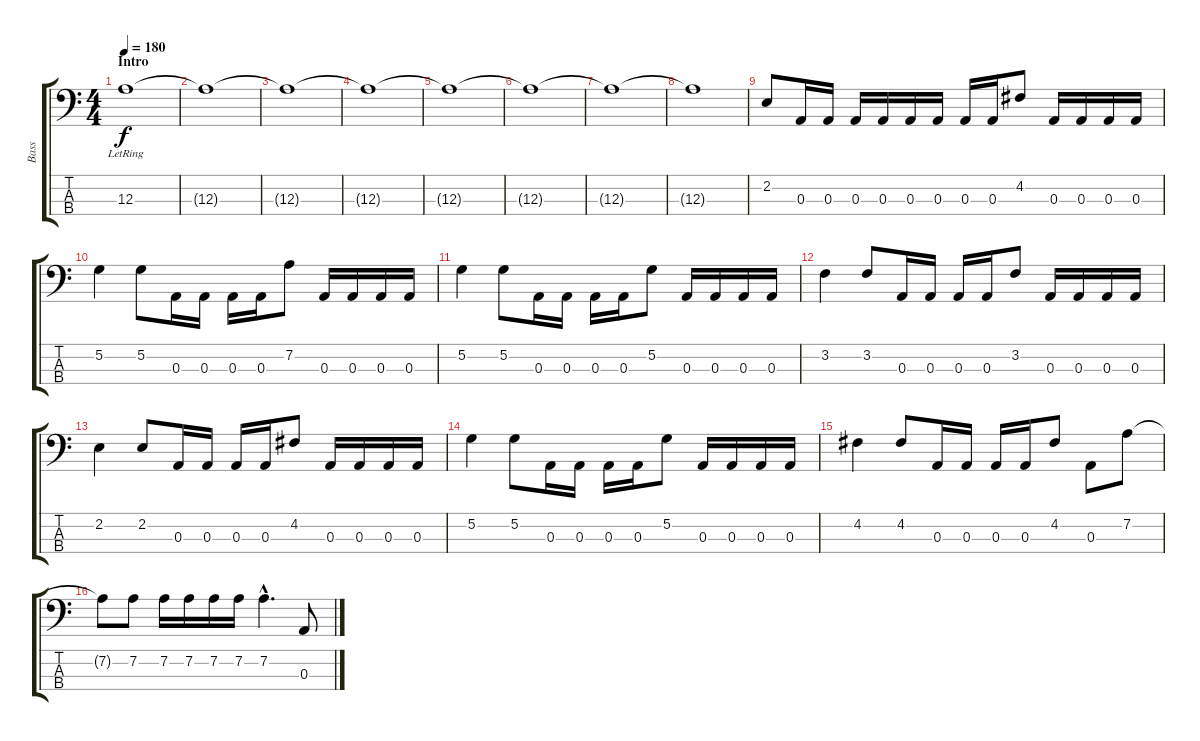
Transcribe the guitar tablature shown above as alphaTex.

\track ("Bass" "Bass") {instrument electricbasspick}
\staff {score tabs}
\tuning (G2 D2 A1 E1) {hide}
\ts (4 4)
\section ("" "Intro")
\tempo 180
\clef f4
\ks c
12.3{lr}.1{dy f instrument electricbasspick} |
12.3{t}.1 |
12.3{t}.1 |
12.3{t}.1 |
12.3{t}.1 |
12.3{t}.1 |
12.3{t}.1 |
12.3{t}.1 |
2.2.8 0.3.16 0.3.16 0.3.16 0.3.16 0.3.16 0.3.16 0.3.16 0.3.16 4.2.8 0.3.16 0.3.16 0.3.16 0.3.16 |
5.2.4 5.2.8 0.3.16 0.3.16 0.3.16 0.3.16 7.2.8 0.3.16 0.3.16 0.3.16 0.3.16 |
5.2.4 5.2.8 0.3.16 0.3.16 0.3.16 0.3.16 5.2.8 0.3.16 0.3.16 0.3.16 0.3.16 |
3.2.4 3.2.8 0.3.16 0.3.16 0.3.16 0.3.16 3.2.8 0.3.16 0.3.16 0.3.16 0.3.16 |
2.2.4 2.2.8 0.3.16 0.3.16 0.3.16 0.3.16 4.2.8 0.3.16 0.3.16 0.3.16 0.3.16 |
5.2.4 5.2.8 0.3.16 0.3.16 0.3.16 0.3.16 5.2.8 0.3.16 0.3.16 0.3.16 0.3.16 |
4.2.4 4.2.8 0.3.16 0.3.16 0.3.16 0.3.16 4.2.8 0.3.8 7.2.8 |
7.2{t}.8 7.2.8 7.2.16 7.2.16 7.2.16 7.2.16 7.2{hac}.4{d} 0.3.8
